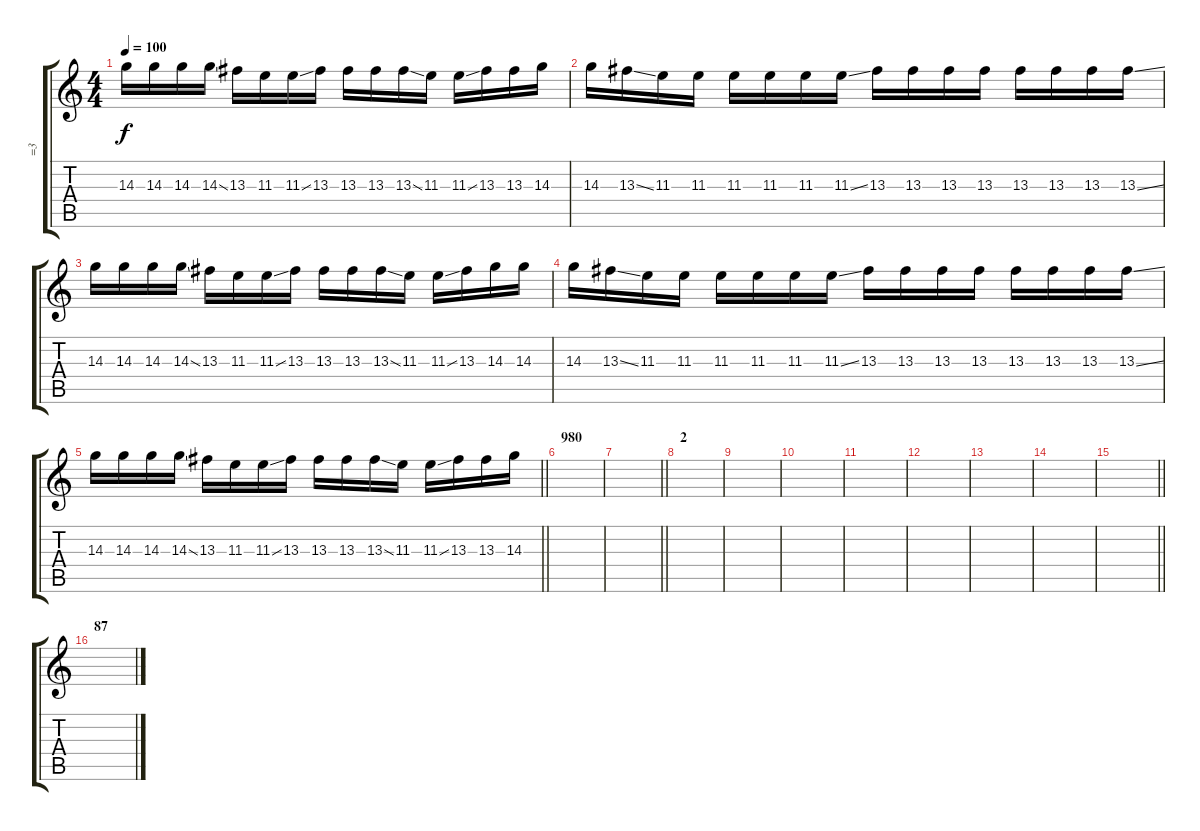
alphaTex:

\track ("=3" "=3") {instrument overdrivenguitar}
\staff {score tabs}
\tuning (D4 A3 F3 C3 G2 C2) {hide}
\ts (4 4)
\tempo 100
\clef g2
\ks c
14.3.16{dy f} 14.3.16 14.3.16 14.3{ss}.16 13.3.16 11.3.16 11.3{ss}.16 13.3.16 13.3.16 13.3.16 13.3{ss}.16 11.3.16 11.3{ss}.16 13.3.16 13.3.16 14.3.16 |
14.3.16 13.3{ss}.16 11.3.16 11.3.16 11.3.16 11.3.16 11.3.16 11.3{ss}.16 13.3.16 13.3.16 13.3.16 13.3.16 13.3.16 13.3.16 13.3.16 13.3{ss}.16 |
14.3.16 14.3.16 14.3.16 14.3{ss}.16 13.3.16 11.3.16 11.3{ss}.16 13.3.16 13.3.16 13.3.16 13.3{ss}.16 11.3.16 11.3{ss}.16 13.3.16 14.3.16 14.3.16 |
14.3.16 13.3{ss}.16 11.3.16 11.3.16 11.3.16 11.3.16 11.3.16 11.3{ss}.16 13.3.16 13.3.16 13.3.16 13.3.16 13.3.16 13.3.16 13.3.16 13.3{ss}.16 |
\barLineRight lightlight
14.3.16 14.3.16 14.3.16 14.3{ss}.16 13.3.16 11.3.16 11.3{ss}.16 13.3.16 13.3.16 13.3.16 13.3{ss}.16 11.3.16 11.3{ss}.16 13.3.16 13.3.16 14.3.16 |
\section ("" "980")
|
\barLineRight lightlight
|
\section ("" "2")
|
|
|
|
|
|
|
\barLineRight lightlight
|
\section ("" "87")
